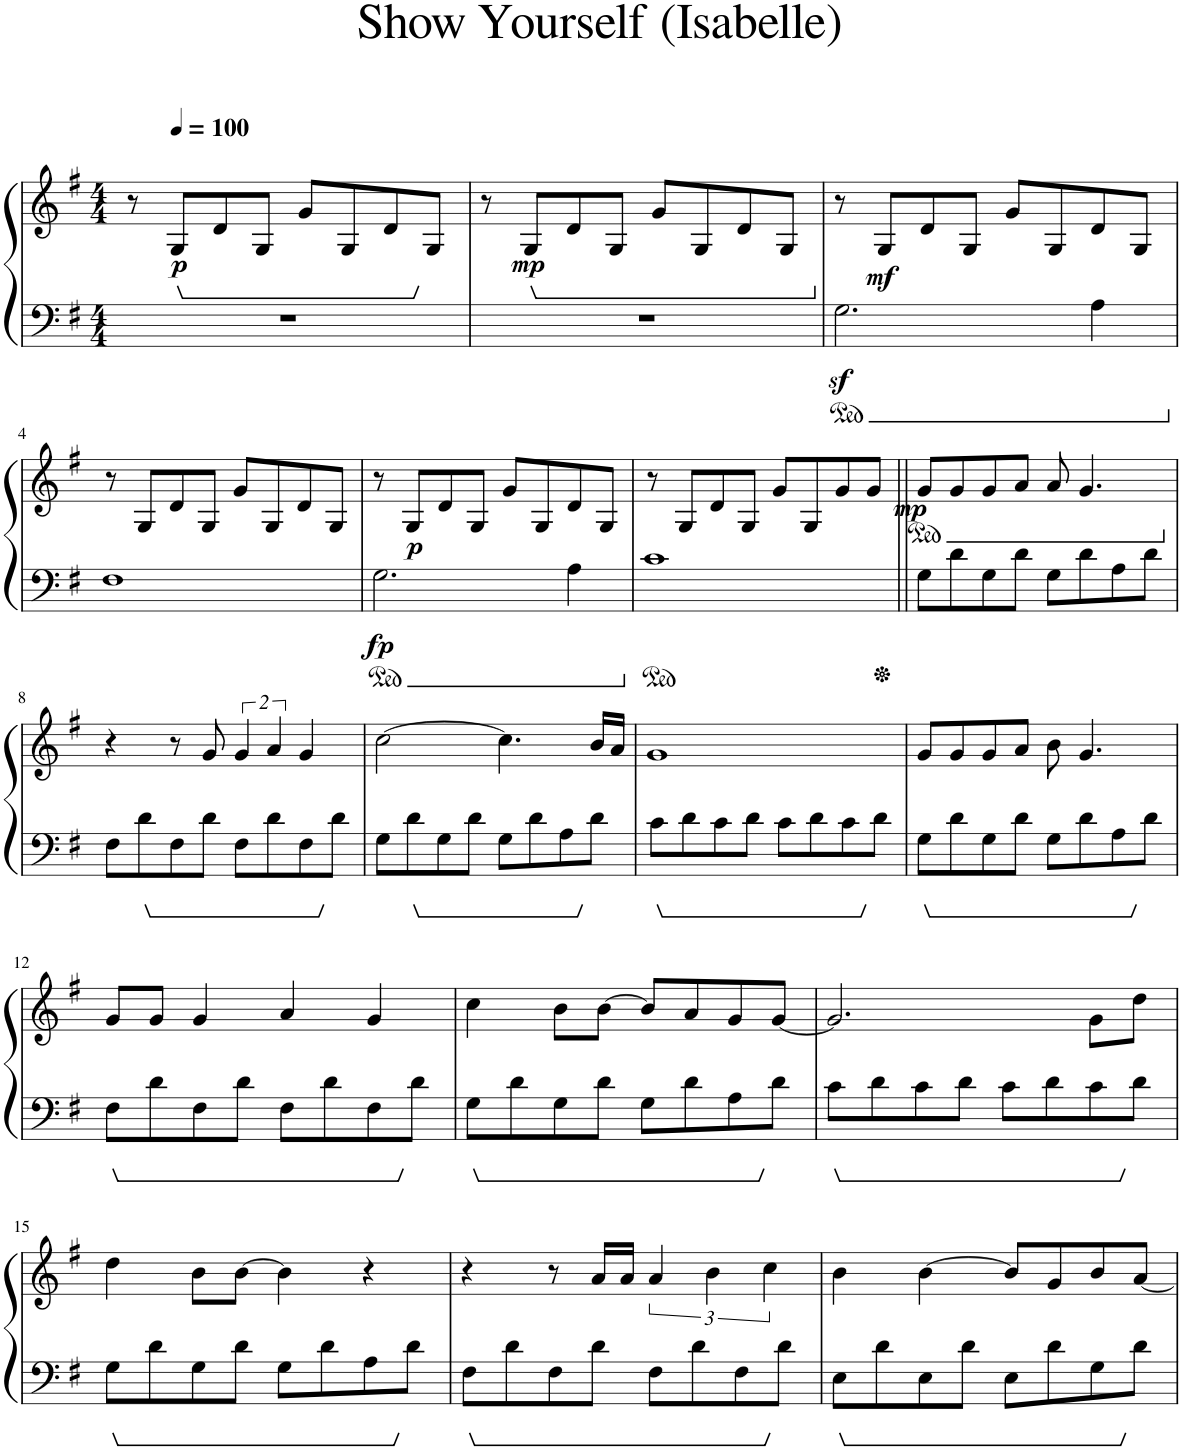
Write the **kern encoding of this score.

**kern	**kern	**dynam
*part1	*part1	*part1
*staff2	*staff1	*staff1/2
*I"Piano	*	*
*I'Pno.	*	*
*clefF4	*clefG2	*
*k[f#]	*k[f#]	*
*M4/4	*M4/4	*
=1	=1	=1
1r	8r	.
*	*MM100	*
!	!	!LO:DY:b
.	8G/L	p
.	8d/	.
.	8G/J	.
.	8g/L	.
.	8G/	.
.	8d/	.
.	8G/J	.
=2	=2	=2
1r	8r	.
!	!	!LO:DY:b
.	8G/L	mp
.	8d/	.
.	8G/J	.
.	8g/L	.
.	8G/	.
.	8d/	.
.	8G/J	.
=3	=3	=3
2.Gz<\	8r	.
!	!	!LO:DY:b
.	8G/L	mf
.	8d/	.
.	8G/J	.
.	8g/L	.
.	8G/	.
4A\	8d/	.
.	8G/J	.
!!LO:LB:g=z
=4	=4	=4
1F#	8r	.
.	8G/L	.
.	8d/	.
.	8G/J	.
.	8g/L	.
.	8G/	.
.	8d/	.
.	8G/J	.
=5	=5	=5
!	!	!LO:DY:b=2
2.G\	8r	fp
!	!	!LO:DY:b
.	8G/L	p
.	8d/	.
.	8G/J	.
.	8g/L	.
.	8G/	.
4A\	8d/	.
.	8G/J	.
=6	=6	=6
*ped	*	*
1c	8r	.
.	8G/L	.
.	8d/	.
.	8G/J	.
.	8g/L	.
.	8G/	.
.	8g/	.
.	8g/J	.
=7||	=7||	=7||
!	!	!LO:DY:b
8G\L	8g/L	mp
8d\	8g/	.
8G\	8g/	.
8d\J	8a/J	.
8G\L	8a/	.
8d\	4.g/	.
8A\	.	.
8d\J	.	.
!!LO:LB:g=z
=8	=8	=8
*	*Xped	*
8F#\L	4r	.
8d\	.	.
8F#\	8r	.
8d\J	8g/	.
8F#\L	12.g/	.
8d\	12.a/	.
8F#\	4g/	.
8d\J	.	.
=9	=9	=9
8G\L	[2cc\	.
8d\	.	.
8G\	.	.
8d\J	.	.
8G\L	4.cc\]	.
8d\	.	.
8A\	.	.
8d\J	16b/LL	.
.	16a/JJ	.
=10	=10	=10
8c\L	1g	.
8d\	.	.
8c\	.	.
8d\J	.	.
8c\L	.	.
8d\	.	.
8c\	.	.
8d\J	.	.
=11	=11	=11
8G\L	8g/L	.
8d\	8g/	.
8G\	8g/	.
8d\J	8a/J	.
8G\L	8b\	.
8d\	4.g/	.
8A\	.	.
8d\J	.	.
!!LO:LB:g=z
=12	=12	=12
8F#\L	8g/L	.
8d\	8g/J	.
8F#\	4g/	.
8d\J	.	.
8F#\L	4a/	.
8d\	.	.
8F#\	4g/	.
8d\J	.	.
=13	=13	=13
8G\L	4cc\	.
8d\	.	.
8G\	8b\L	.
8d\J	[8b\J	.
8G\L	8b/L]	.
8d\	8a/	.
8A\	8g/	.
8d\J	[8g/J	.
=14	=14	=14
8c\L	2.g/]	.
8d\	.	.
8c\	.	.
8d\J	.	.
8c\L	.	.
8d\	.	.
8c\	8g\L	.
8d\J	8dd\J	.
!!LO:LB:g=z
=15	=15	=15
8G\L	4dd\	.
8d\	.	.
8G\	8b\L	.
8d\J	[8b\J	.
8G\L	4b\]	.
8d\	.	.
8A\	4r	.
8d\J	.	.
=16	=16	=16
8F#\L	4r	.
8d\	.	.
8F#\	8r	.
8d\J	16a/LL	.
.	16a/JJ	.
8F#\L	6a/	.
8d\	.	.
.	6b\	.
8F#\	.	.
.	6cc\	.
8d\J	.	.
=17	=17	=17
8E\L	4b\	.
8d\	.	.
8E\	[4b\	.
8d\J	.	.
8E\L	8b/L]	.
8d\	8g/	.
8G\	8b/	.
8d\J	[8a/J	.
=	=	=
*-	*-	*-
